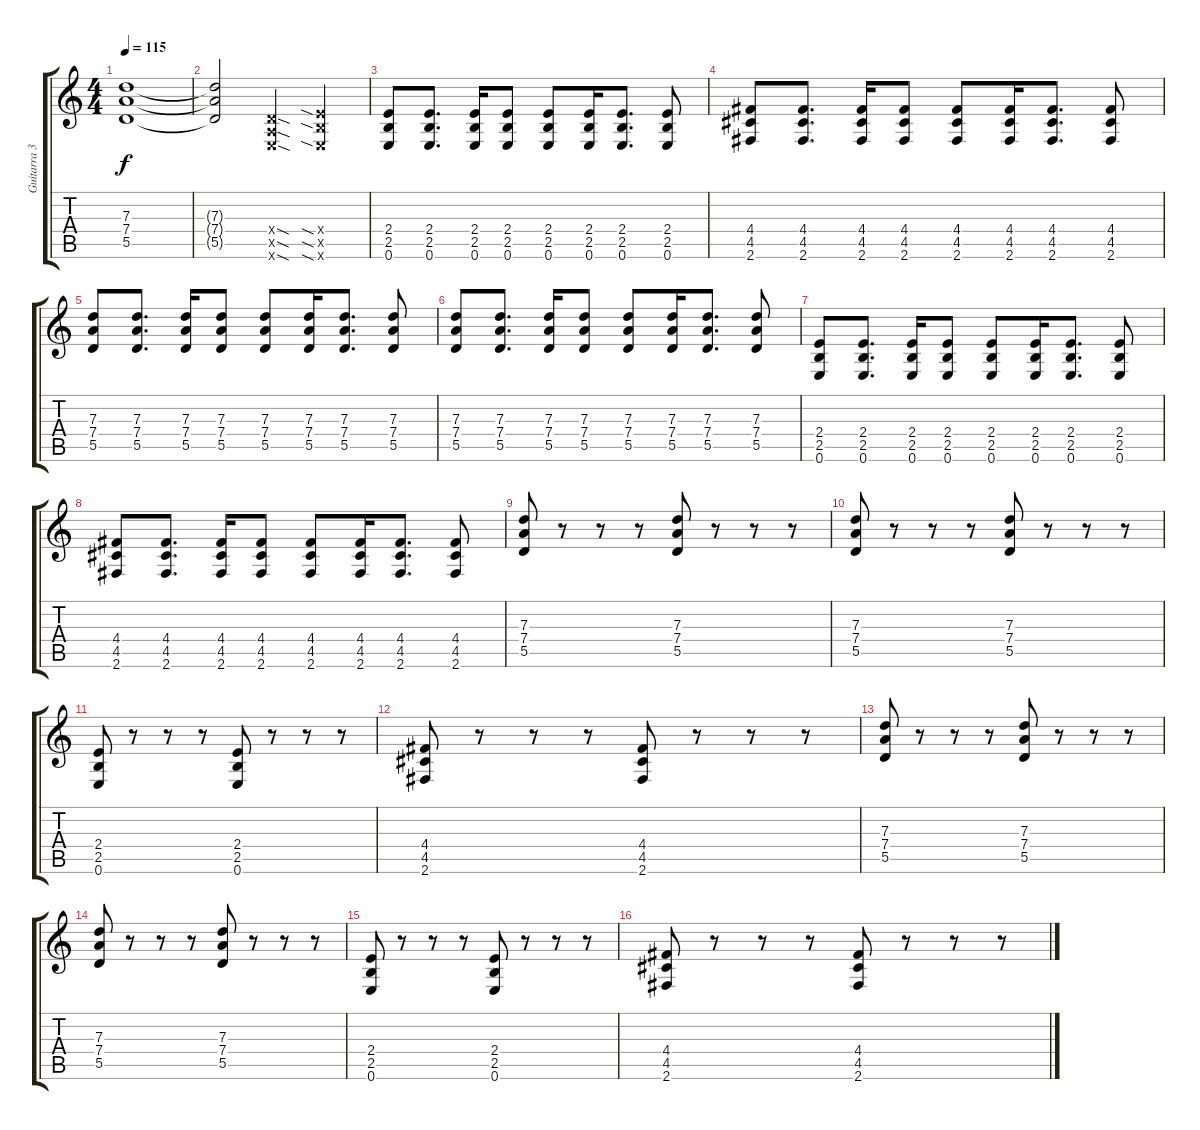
\track ("Guitarra 3" "Guitarra 3") {instrument distortionguitar}
\staff {score tabs}
\tuning (E4 B3 G3 D3 A2 E2) {hide}
\ts (4 4)
\tempo 115
\clef g2
\ks c
(7.3 7.4 5.5).1{dy f} |
(7.3{t} 7.4{t} 5.5{t}).2 (0.4{sod x} 0.5{sod x} 0.6{sod x}).4 (2.4{sia x} 2.5{sia x} 0.6{sia x}).4 |
(2.4 2.5 0.6).8 (2.4 2.5 0.6).8{d} (2.4 2.5 0.6).16 (2.4 2.5 0.6).8 (2.4 2.5 0.6).8 (2.4 2.5 0.6).16 (2.4 2.5 0.6).8{d} (2.4 2.5 0.6).8 |
(4.4 4.5 2.6).8 (4.4 4.5 2.6).8{d} (4.4 4.5 2.6).16 (4.4 4.5 2.6).8 (4.4 4.5 2.6).8 (4.4 4.5 2.6).16 (4.4 4.5 2.6).8{d} (4.4 4.5 2.6).8 |
(7.3 7.4 5.5).8 (7.3 7.4 5.5).8{d} (7.3 7.4 5.5).16 (7.3 7.4 5.5).8 (7.3 7.4 5.5).8 (7.3 7.4 5.5).16 (7.3 7.4 5.5).8{d} (7.3 7.4 5.5).8 |
(7.3 7.4 5.5).8 (7.3 7.4 5.5).8{d} (7.3 7.4 5.5).16 (7.3 7.4 5.5).8 (7.3 7.4 5.5).8 (7.3 7.4 5.5).16 (7.3 7.4 5.5).8{d} (7.3 7.4 5.5).8 |
(2.4 2.5 0.6).8 (2.4 2.5 0.6).8{d} (2.4 2.5 0.6).16 (2.4 2.5 0.6).8 (2.4 2.5 0.6).8 (2.4 2.5 0.6).16 (2.4 2.5 0.6).8{d} (2.4 2.5 0.6).8 |
(4.4 4.5 2.6).8 (4.4 4.5 2.6).8{d} (4.4 4.5 2.6).16 (4.4 4.5 2.6).8 (4.4 4.5 2.6).8 (4.4 4.5 2.6).16 (4.4 4.5 2.6).8{d} (4.4 4.5 2.6).8 |
(7.3 7.4 5.5).8 r.8 r.8 r.8 (7.3 7.4 5.5).8 r.8 r.8 r.8 |
(7.3 7.4 5.5).8 r.8 r.8 r.8 (7.3 7.4 5.5).8 r.8 r.8 r.8 |
(2.4 2.5 0.6).8 r.8 r.8 r.8 (2.4 2.5 0.6).8 r.8 r.8 r.8 |
(4.4 4.5 2.6).8 r.8 r.8 r.8 (4.4 4.5 2.6).8 r.8 r.8 r.8 |
(7.3 7.4 5.5).8 r.8 r.8 r.8 (7.3 7.4 5.5).8 r.8 r.8 r.8 |
(7.3 7.4 5.5).8 r.8 r.8 r.8 (7.3 7.4 5.5).8 r.8 r.8 r.8 |
(2.4 2.5 0.6).8 r.8 r.8 r.8 (2.4 2.5 0.6).8 r.8 r.8 r.8 |
(4.4 4.5 2.6).8 r.8 r.8 r.8 (4.4 4.5 2.6).8 r.8 r.8 r.8
